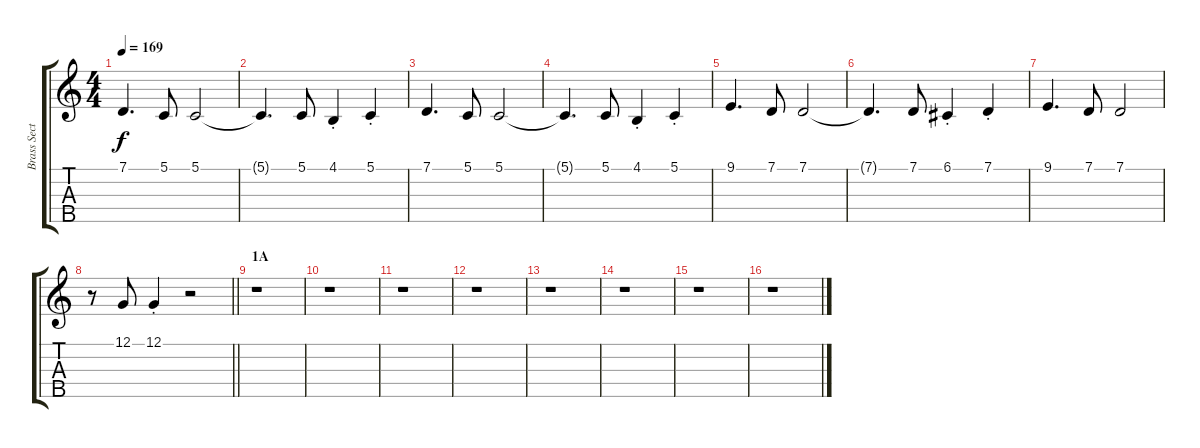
\track ("Brass Section II" "Brass Sect") {instrument brasssection}
\staff {score tabs}
\tuning (G3 D3 A2 E2 B1) {hide}
\ts (4 4)
\tempo 169
\clef g2
\ks c
7.1.4{d dy f} 5.1.8 5.1.2 |
5.1{t}.4{d} 5.1.8 4.1{st}.4 5.1{st}.4 |
7.1.4{d} 5.1.8 5.1.2 |
5.1{t}.4{d} 5.1.8 4.1{st}.4 5.1{st}.4 |
9.1.4{d} 7.1.8 7.1.2 |
7.1{t}.4{d} 7.1.8 6.1{st}.4 7.1{st}.4 |
9.1.4{d} 7.1.8 7.1.2 |
\barLineRight lightlight
r.8 12.1.8 12.1{st}.4 r.2 |
\section ("" "1A")
r.1 |
r.1 |
r.1 |
r.1 |
r.1 |
r.1 |
r.1 |
r.1
